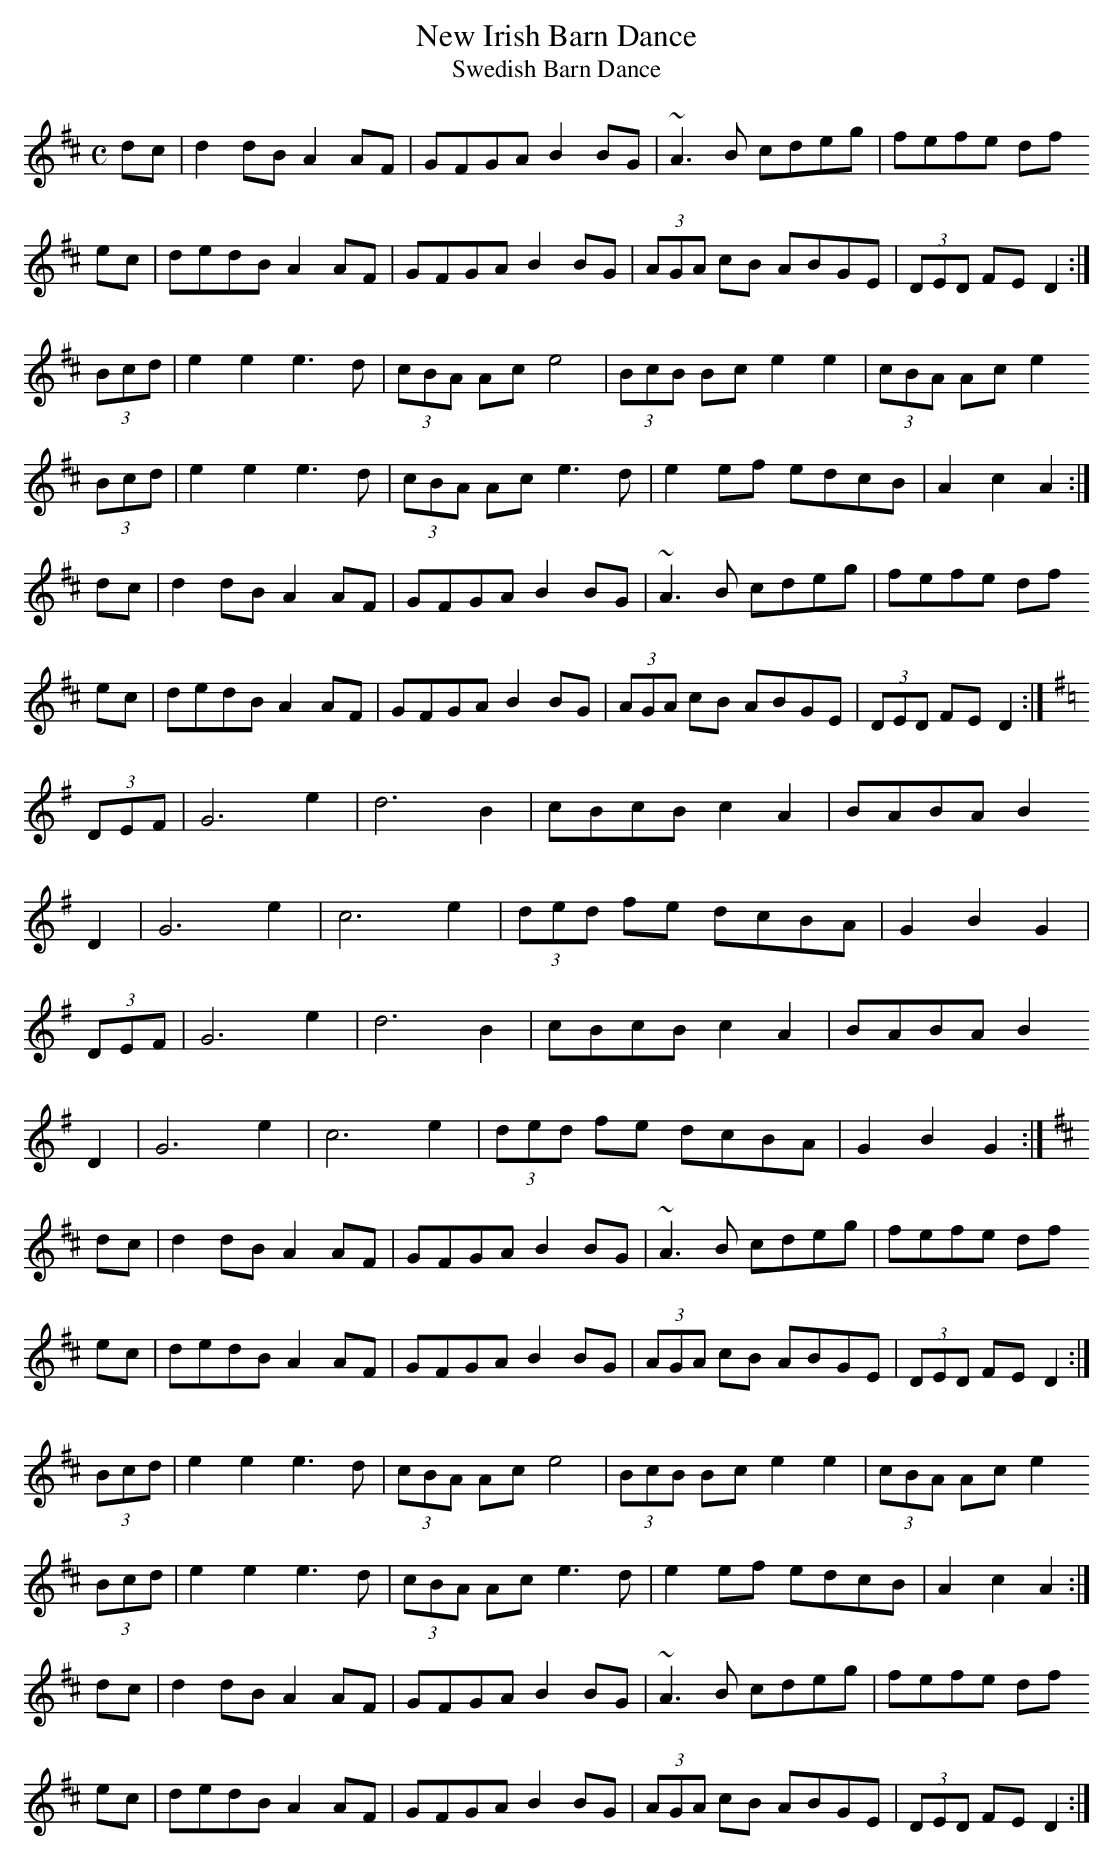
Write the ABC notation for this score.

X:1
T:New Irish Barn Dance
T:Swedish Barn Dance
M:C
L:1/8
K:D
dc|d2 dB A2 AF|GFGA B2 BG|~A3B cdeg|fefe df
ec|dedB A2 AF|GFGA B2 BG|(3AGA cB ABGE|(3DED FE D2:|
(3Bcd|e2 e2 e3d|(3cBA Ac e4|(3BcB Bc e2 e2|(3cBA Ac e2
(3Bcd|e2 e2 e3d|(3cBA Ac e3d|e2 ef edcB| A2 c2 A2:|
dc|d2 dB A2 AF|GFGA B2 BG|~A3B cdeg|fefe df
ec|dedB A2 AF|GFGA B2 BG|(3AGA cB ABGE|(3DED FE D2:|
K:G
(3DEF|G6 e2|d6 B2|cBcB c2 A2|BABA B2
D2|G6 e2|c6 e2|(3ded fe dcBA|G2 B2 G2|
(3DEF|G6 e2|d6 B2|cBcB c2 A2|BABA B2
D2|G6 e2|c6 e2|(3ded fe dcBA|G2 B2 G2:|
K:D
dc|d2 dB A2 AF|GFGA B2 BG|~A3B cdeg|fefe df
ec|dedB A2 AF|GFGA B2 BG|(3AGA cB ABGE|(3DED FE D2:|
(3Bcd|e2 e2 e3d|(3cBA Ac e4|(3BcB Bc e2 e2|(3cBA Ac e2
(3Bcd|e2 e2 e3d|(3cBA Ac e3d|e2 ef edcB| A2 c2 A2:|
dc|d2 dB A2 AF|GFGA B2 BG|~A3B cdeg|fefe df
ec|dedB A2 AF|GFGA B2 BG|(3AGA cB ABGE|(3DED FE D2:|
